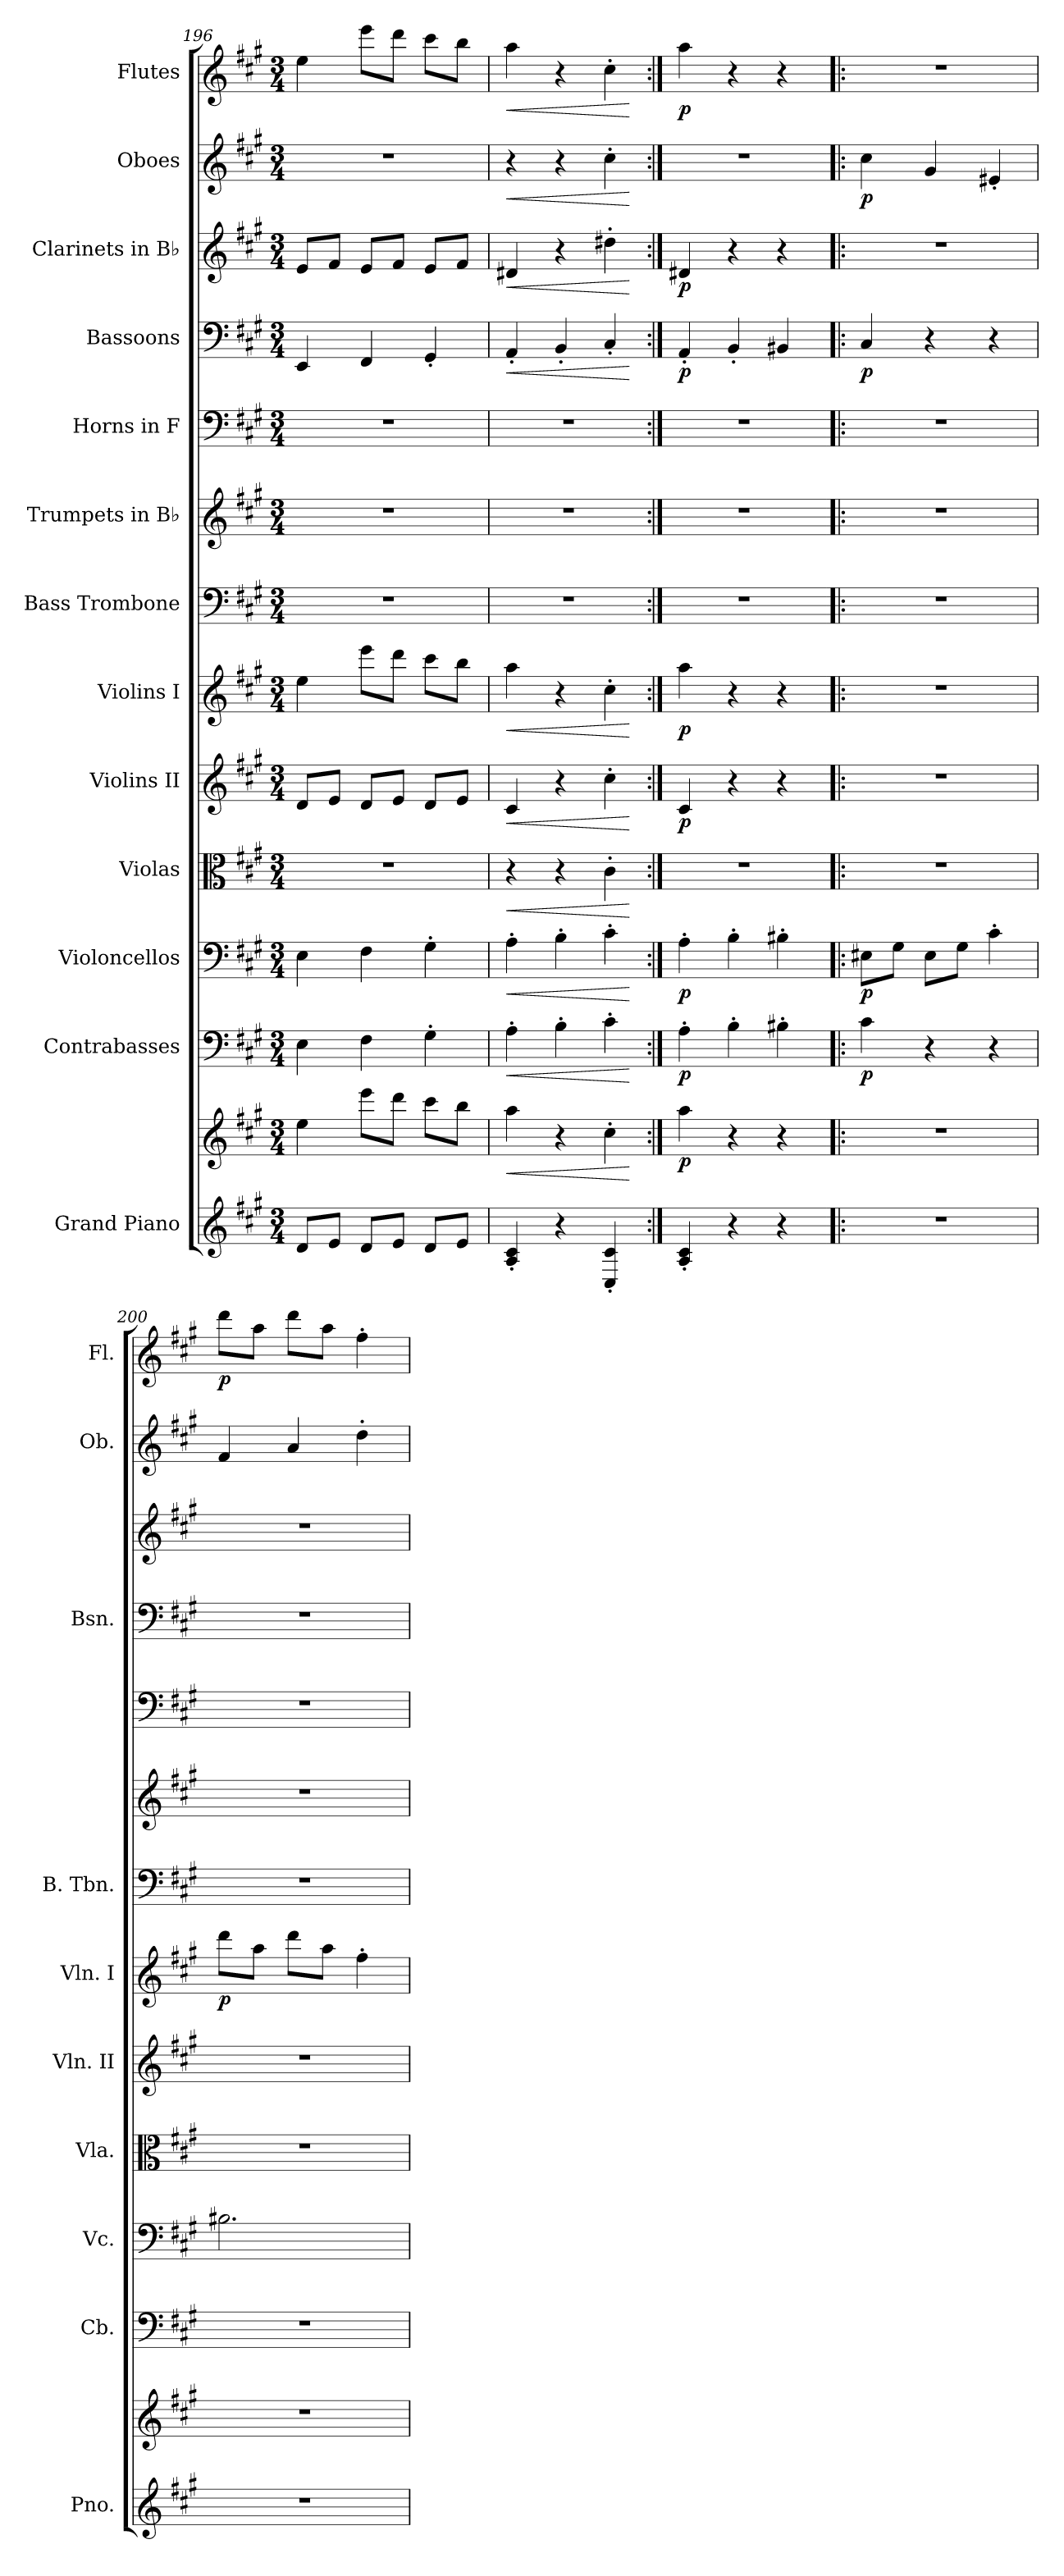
**kern	**kern	**dynam	**kern	**dynam	**kern	**dynam	**kern	**dynam	**kern	**dynam	**kern	**dynam	**kern	**kern	**kern	**kern	**dynam	**kern	**dynam	**kern	**dynam	**kern	**dynam
*part13	*part13	*part13	*part12	*part12	*part11	*part11	*part10	*part10	*part9	*part9	*part8	*part8	*part7	*part6	*part5	*part4	*part4	*part3	*part3	*part2	*part2	*part1	*part1
*staff14	*staff13	*staff13/14	*staff12	*staff12	*staff11	*staff11	*staff10	*staff10	*staff9	*staff9	*staff8	*staff8	*staff7	*staff6	*staff5	*staff4	*staff4	*staff3	*staff3	*staff2	*staff2	*staff1	*staff1
*I"Grand Piano	*	*	*I"Contrabasses	*	*I"Violoncellos	*	*I"Violas	*	*I"Violins II	*	*I"Violins I	*	*I"Bass Trombone	*I"Trumpets in B♭	*I"Horns in F	*I"Bassoons	*	*I"Clarinets in B♭	*	*I"Oboes	*	*I"Flutes	*
*I'Pno.	*	*	*I'Cb.	*	*I'Vc.	*	*I'Vla.	*	*I'Vln. II	*	*I'Vln. I	*	*I'B. Tbn.	*	*	*I'Bsn.	*	*	*	*I'Ob.	*	*I'Fl.	*
!!LO:PB:g=z
*clefG2	*clefG2	*	*clefF4	*	*clefF4	*	*clefC3	*	*clefG2	*	*clefG2	*	*clefF4	*clefG2	*clefF4	*clefF4	*	*clefG2	*	*clefG2	*	*clefG2	*
*	*	*	*ITrd7c12	*	*	*	*	*	*	*	*	*	*	*ITrd1c2	*ITrd4c7	*	*	*ITrd1c2	*	*	*	*	*
*k[f#c#g#]	*k[f#c#g#]	*	*k[f#c#g#]	*	*k[f#c#g#]	*	*k[f#c#g#]	*	*k[f#c#g#]	*	*k[f#c#g#]	*	*k[f#c#g#]	*k[f#]	*k[f#c#]	*k[f#c#g#]	*	*k[f#]	*	*k[f#c#g#]	*	*k[f#c#g#]	*
*M3/4	*M3/4	*	*M3/4	*	*M3/4	*	*M3/4	*	*M3/4	*	*M3/4	*	*M3/4	*M3/4	*M3/4	*M3/4	*	*M3/4	*	*M3/4	*	*M3/4	*
=196	=196	=196	=196	=196	=196	=196	=196	=196	=196	=196	=196	=196	=196	=196	=196	=196	=196	=196	=196	=196	=196	=196	=196
8d/L	4ee\	.	4EE\	.	4E\	.	2.r	.	8d/L	.	4ee\	.	2.r	2.r	2.r	4EE/	.	8d/L	.	2.r	.	4ee\	.
8e/J	.	.	.	.	.	.	.	.	8e/J	.	.	.	.	.	.	.	.	8e/J	.	.	.	.	.
8d/L	8eee\L	.	4FF#\	.	4F#\	.	.	.	8d/L	.	8eee\L	.	.	.	.	4FF#/	.	8d/L	.	.	.	8eee\L	.
8e/J	8ddd\J	.	.	.	.	.	.	.	8e/J	.	8ddd\J	.	.	.	.	.	.	8e/J	.	.	.	8ddd\J	.
8d/L	8ccc#\L	.	4GG#'\	.	4G#'\	.	.	.	8d/L	.	8ccc#\L	.	.	.	.	4GG#'/	.	8d/L	.	.	.	8ccc#\L	.
8e/J	8bb\J	.	.	.	.	.	.	.	8e/J	.	8bb\J	.	.	.	.	.	.	8e/J	.	.	.	8bb\J	.
=197	=197	=197	=197	=197	=197	=197	=197	=197	=197	=197	=197	=197	=197	=197	=197	=197	=197	=197	=197	=197	=197	=197	=197
!	!	!LO:HP:b	!	!LO:HP:b	!	!LO:HP:b	!	!LO:HP:b	!	!LO:HP:b	!	!LO:HP:b	!	!	!	!	!LO:HP:b	!	!LO:HP:b	!	!LO:HP:b	!	!LO:HP:b
4A/' 4c#/'	4aa\	<	4AA'\	<	4A'\	<	4r	<	4c#/	<	4aa\	<	2.r	2.r	2.r	4AA'/	<	4c#X/	<	4r	<	4aa\	<
4r	4r	.	4BB'\	.	4B'\	.	4r	.	4r	.	4r	.	.	.	.	4BB'/	.	4r	.	4r	.	4r	.
4C#/' 4c#/'	4cc#'\	.	4C#'\	.	4c#'\	.	4c#'\	.	4cc#'\	.	4cc#'\	.	.	.	.	4C#'/	.	4cc#X'\	.	4cc#'\	.	4cc#'\	.
.	.	[	.	[	.	[	.	[	.	[	.	[	.	.	.	.	[	.	[	.	[	.	[
=198:|!	=198:|!	=198:|!	=198:|!	=198:|!	=198:|!	=198:|!	=198:|!	=198:|!	=198:|!	=198:|!	=198:|!	=198:|!	=198:|!	=198:|!	=198:|!	=198:|!	=198:|!	=198:|!	=198:|!	=198:|!	=198:|!	=198:|!	=198:|!
!	!	!LO:DY:b	!	!LO:DY:b	!	!LO:DY:b	!	!	!	!LO:DY:b	!	!LO:DY:b	!	!	!	!	!LO:DY:b	!	!LO:DY:b	!	!	!	!LO:DY:b
4A/' 4c#/'	4aa\	p	4AA'\	p	4A'\	p	2.r	.	4c#/	p	4aa\	p	2.r	2.r	2.r	4AA'/	p	4c#X/	p	2.r	.	4aa\	p
4r	4r	.	4BB'\	.	4B'\	.	.	.	4r	.	4r	.	.	.	.	4BB'/	.	4r	.	.	.	4r	.
4r	4r	.	4BB#X'\	.	4B#X'\	.	.	.	4r	.	4r	.	.	.	.	4BB#X/	.	4r	.	.	.	4r	.
=199!|:	=199!|:	=199!|:	=199!|:	=199!|:	=199!|:	=199!|:	=199!|:	=199!|:	=199!|:	=199!|:	=199!|:	=199!|:	=199!|:	=199!|:	=199!|:	=199!|:	=199!|:	=199!|:	=199!|:	=199!|:	=199!|:	=199!|:	=199!|:
!	!	!	!	!LO:DY:b	!	!LO:DY:b	!	!	!	!	!	!	!	!	!	!	!LO:DY:b	!	!	!	!LO:DY:b	!	!
2.r	2.r	.	4C#\	p	8E#X\L	p	2.r	.	2.r	.	2.r	.	2.r	2.r	2.r	4C#/	p	2.r	.	4cc#\	p	2.r	.
.	.	.	.	.	8G#\J	.	.	.	.	.	.	.	.	.	.	.	.	.	.	.	.	.	.
.	.	.	4r	.	8E#\L	.	.	.	.	.	.	.	.	.	.	4r	.	.	.	4g#/	.	.	.
.	.	.	.	.	8G#\J	.	.	.	.	.	.	.	.	.	.	.	.	.	.	.	.	.	.
.	.	.	4r	.	4c#'\	.	.	.	.	.	.	.	.	.	.	4r	.	.	.	4e#X'/	.	.	.
=200	=200	=200	=200	=200	=200	=200	=200	=200	=200	=200	=200	=200	=200	=200	=200	=200	=200	=200	=200	=200	=200	=200	=200
!	!	!	!	!	!	!	!	!	!	!	!	!LO:DY:b	!	!	!	!	!	!	!	!	!	!	!LO:DY:b
2.r	2.r	.	2.r	.	2.B#X\	.	2.r	.	2.r	.	8ddd\L	p	2.r	2.r	2.r	2.r	.	2.r	.	4f#/	.	8ddd\L	p
.	.	.	.	.	.	.	.	.	.	.	8aa\J	.	.	.	.	.	.	.	.	.	.	8aa\J	.
.	.	.	.	.	.	.	.	.	.	.	8ddd\L	.	.	.	.	.	.	.	.	4a/	.	8ddd\L	.
.	.	.	.	.	.	.	.	.	.	.	8aa\J	.	.	.	.	.	.	.	.	.	.	8aa\J	.
.	.	.	.	.	.	.	.	.	.	.	4ff#'\	.	.	.	.	.	.	.	.	4dd'\	.	4ff#'\	.
=	=	=	=	=	=	=	=	=	=	=	=	=	=	=	=	=	=	=	=	=	=	=	=
*-	*-	*-	*-	*-	*-	*-	*-	*-	*-	*-	*-	*-	*-	*-	*-	*-	*-	*-	*-	*-	*-	*-	*-
